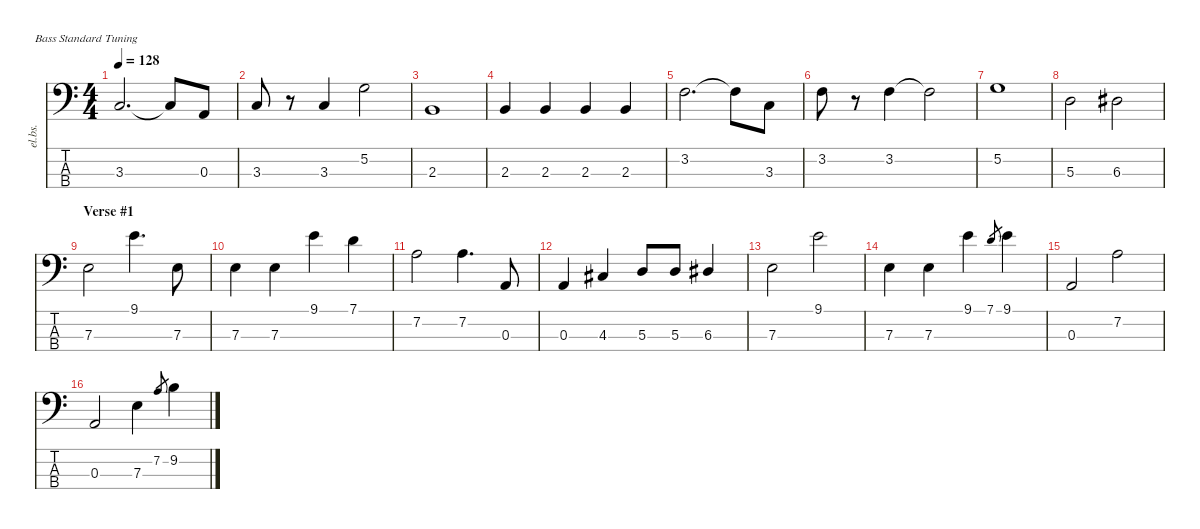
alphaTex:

\defaultSystemsLayout 4
\hideDynamics
\bracketExtendMode nobrackets
\otherSystemsTrackNameOrientation horizontal
\track ("Bass" "el.bs.") {instrument electricbasspick}
\staff {score tabs}
\tuning (G2 D2 A1 E1)
\ts (4 4)
\tempo 128
\clef f4
\ks c
3.3.2{d dy f beam Up} 3.3{t}.8{beam Up} 0.3.8{beam Up} |
3.3.8{beam Up} r.8{beam Up} 3.3.4{beam Up} 5.2.2{beam Down} |
2.3.1{beam Up} |
2.3.4{beam Up} 2.3.4{beam Up} 2.3.4{beam Up} 2.3.4{beam Up} |
3.2.2{d beam Down} 3.2{t}.8{beam Down} 3.3.8{beam Down} |
3.2.8{beam Down} r.8{beam Down} 3.2.4{beam Down} 3.2{t}.2{beam Down} |
5.2.1{beam Down} |
5.3.2{beam Down} 6.3{acc #}.2{beam Down} |
\section ("" "Verse #1")
7.3.2{beam Down} 9.1.4{d beam Down} 7.3.8{beam Down} |
7.3.4{beam Down} 7.3.4{beam Down} 9.1.4{beam Down} 7.1.4{beam Down} |
7.2.2{beam Down} 7.2.4{d beam Down} 0.3.8{beam Up} |
0.3.4{beam Up} 4.3{acc #}.4{beam Up} 5.3.8{beam Up} 5.3.8{beam Up} 6.3{acc #}.4{beam Up} |
7.3.2{beam Down} 9.1.2{beam Down} |
7.3.4{beam Down} 7.3.4{beam Down} 9.1.4{beam Down} 7.1.8{gr dy mf beam Up} 9.1.4{dy f beam Down} |
0.3.2{beam Up} 7.2.2{beam Down} |
0.3.2{beam Up} 7.3.4{beam Down} 7.2.8{gr dy mf beam Up} 9.2.4{dy f beam Down}
